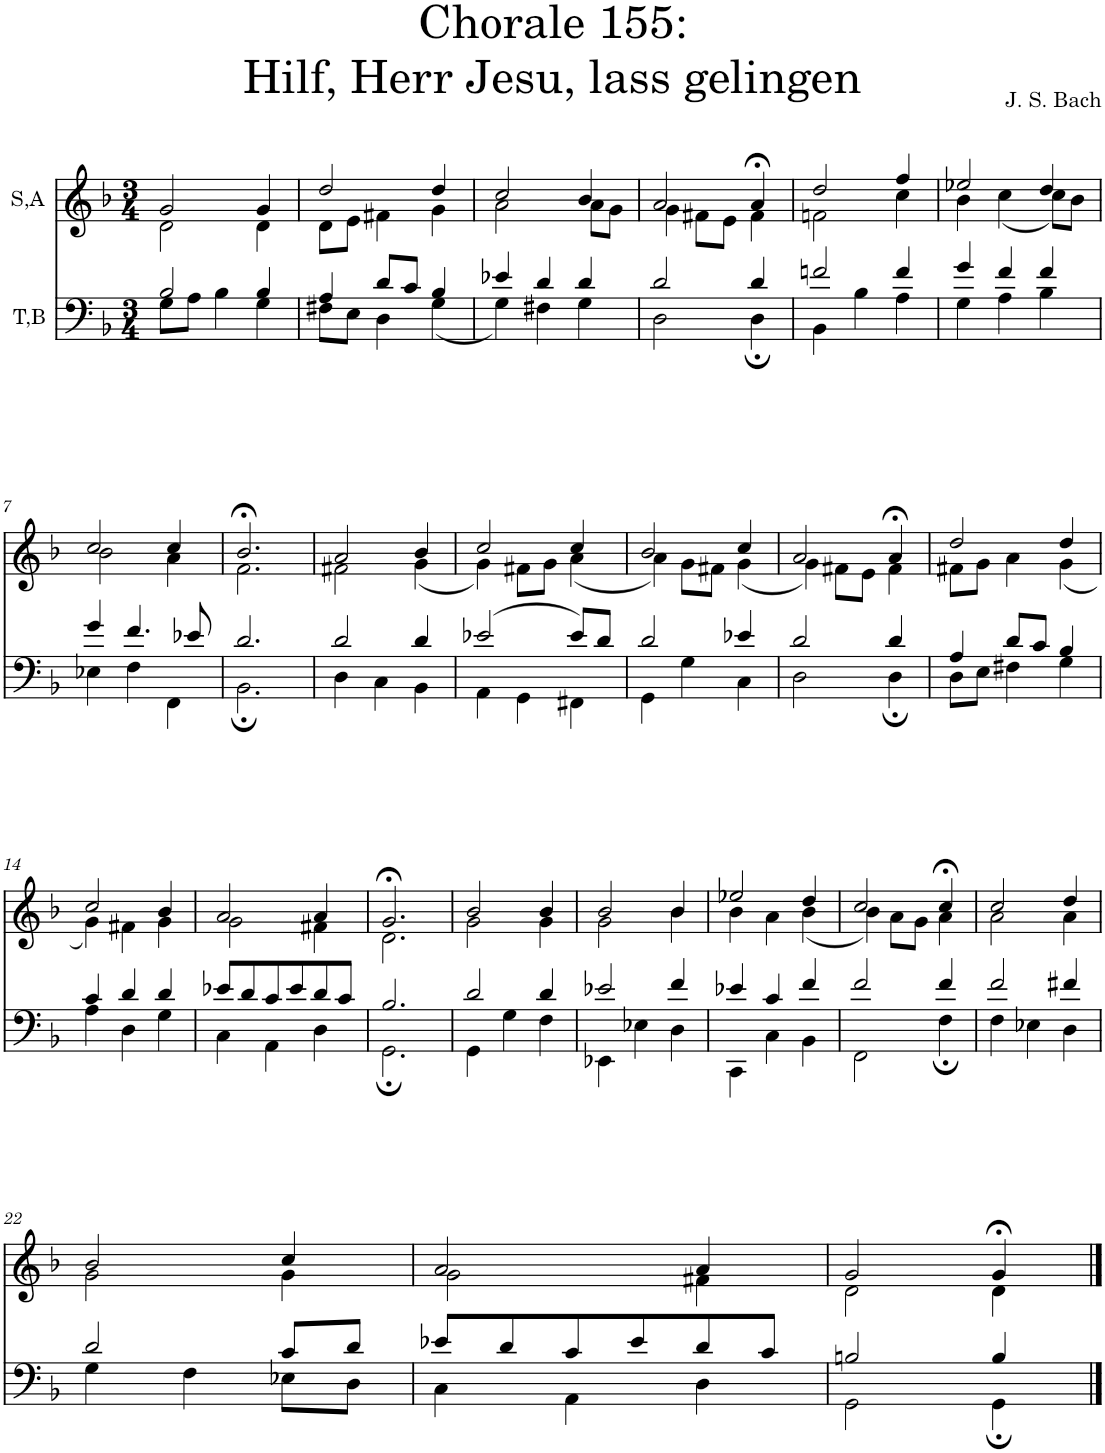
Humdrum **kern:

**kern	**kern
*part2	*part1
*staff2	*staff1
*I"T,B	*I"S,A
*clefF4	*clefG2
*k[b-]	*k[b-]
*M3/4	*M3/4
=1	=1
*^	*^
2B-/	8G\L	2g/	2d\
.	8A\J	.	.
.	4B-\	.	.
4B-/	4G\	4g/	4d\
=2	=2	=2	=2
4A/	8F#X\L	2dd/	8d\L
.	8E\J	.	8e\J
8d/L	4D\	.	4f#X\
8c/J	.	.	.
4B-/	(<4G\	4dd/	4g\
=3	=3	=3	=3
4e-X/	4G\)	2cc/	2a\
4d/	4F#X\	.	.
4d/	4G\	4b-/	8a\L
.	.	.	8g\J
=4	=4	=4	=4
2d/	2D\	2a/	4g\
.	.	.	8f#X\L
.	.	.	8e\J
4d/	4D;\	4a;</	4f#\
=5	=5	=5	=5
2fn/	4BB-\	2dd/	2fn\
.	4B-\	.	.
4f/	4A\	4ff/	4cc\
=6	=6	=6	=6
4g/	4G\	2ee-X/	4b-\
4f/	4A\	.	(<4cc\
4f/	4B-\	4dd/	8cc\L)
.	.	.	8b-\J
!!LO:LB:g=z	!!
=7	=7	=7	=7
4g/	4E-X\	2cc/	2b-\
4.f/	4F\	.	.
.	4FF\	4cc/	4a\
8e-X/	.	.	.
=8	=8	=8	=8
2.d/	2.BB-;\	2.b-;</	2.f\
=9	=9	=9	=9
2d/	4D\	2a/	2f#X\
.	4C\	.	.
4d/	4BB-\	4b-/	(<4g\
=10	=10	=10	=10
(>2e-X/	4AA\	2cc/	4g\)
.	4GG\	.	8f#X\L
.	.	.	8g\J
8e-/L)	4FF#X\	4cc/	(<4a\
8d/J	.	.	.
=11	=11	=11	=11
2d/	4GG\	2b-/	4a\)
.	4G\	.	8g\L
.	.	.	8f#X\J
4e-X/	4C\	4cc/	(<4g\
=12	=12	=12	=12
2d/	2D\	2a/	4g\)
.	.	.	8f#X\L
.	.	.	8e\J
4d/	4D;\	4a;</	4f#\
=13	=13	=13	=13
4A/	8D\L	2dd/	8f#X\L
.	8E\J	.	8g\J
8d/L	4F#X\	.	4a\
8c/J	.	.	.
4B-/	4G\	4dd/	(<4g\
!!LO:LB:g=z	!!
=14	=14	=14	=14
4c/	4A\	2cc/	4g\)
4d/	4D\	.	4f#X\
4d/	4G\	4b-/	4g\
=15	=15	=15	=15
8e-X/L	4C\	2a/	2g\
8d/	.	.	.
8c/	4AA\	.	.
8e-/	.	.	.
8d/	4D\	4a/	4f#X\
8c/J	.	.	.
=16	=16	=16	=16
2.B-/	2.GG;\	2.g;</	2.d\
=17	=17	=17	=17
2d/	4GG\	2b-/	2g\
.	4G\	.	.
4d/	4F\	4b-/	4g\
=18	=18	=18	=18
2e-X/	4EE-X\	2b-/	2g\
.	4E-X\	.	.
4f/	4D\	4b-/	4b-\
=19	=19	=19	=19
4e-X/	4CC\	2ee-X/	4b-\
4c/	4C\	.	4a\
4f/	4BB-\	4dd/	(<4b-\
=20	=20	=20	=20
2f/	2FF\	2cc/	4b-\)
.	.	.	8a\L
.	.	.	8g\J
4f/	4F;\	4cc;</	4a\
=21	=21	=21	=21
2f/	4F\	2cc/	2a\
.	4E-X\	.	.
4f#X/	4D\	4dd/	4a\
!!LO:LB:g=z	!!
=22	=22	=22	=22
2d/	4G\	2b-/	2g\
.	4F\	.	.
8c/L	8E-X\L	4cc/	4g\
8d/J	8D\J	.	.
=23	=23	=23	=23
8e-X/L	4C\	2a/	2g\
8d/	.	.	.
8c/	4AA\	.	.
8e-/	.	.	.
8d/	4D\	4a/	4f#X\
8c/J	.	.	.
=24	=24	=24	=24
2Bn/	2GG\	2g/	2d\
4B/	4GG;\	4g;</	4d\
*v	*v	*	*
*	*v	*v
==	==
*-	*-
